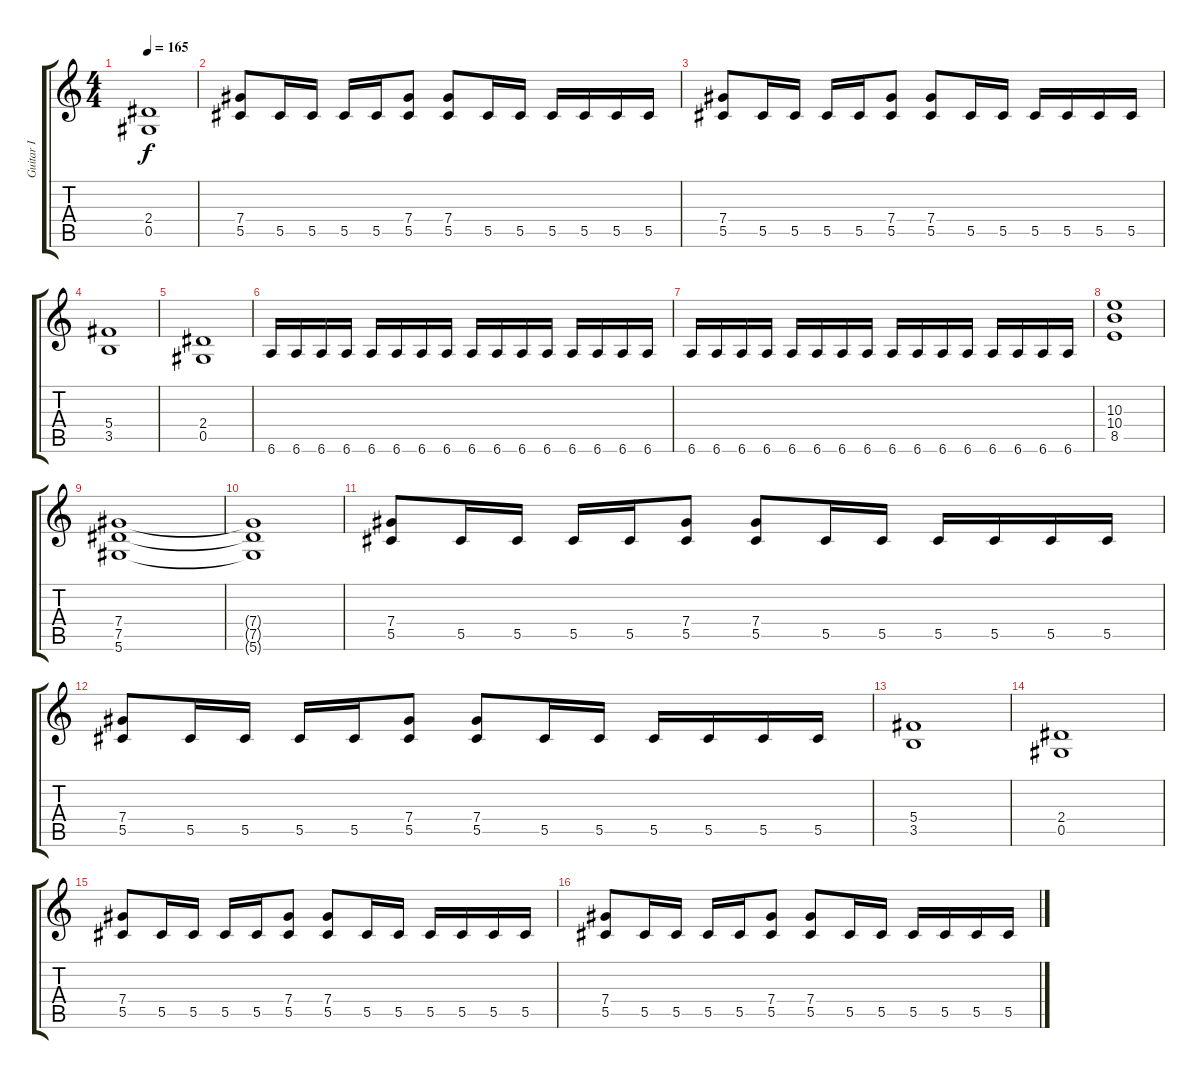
\track ("Guitar I" "Guitar I") {instrument overdrivenguitar}
\staff {score tabs}
\tuning (Eb4 Bb3 Gb3 Db3 Ab2 Eb2) {hide}
\ts (4 4)
\tempo 165
\clef g2
\ks c
(2.4 0.5).1{dy f} |
(7.4 5.5).8 5.5.16 5.5.16 5.5.16 5.5.16 (7.4 5.5).8 (7.4 5.5).8 5.5.16 5.5.16 5.5.16 5.5.16 5.5.16 5.5.16 |
(7.4 5.5).8 5.5.16 5.5.16 5.5.16 5.5.16 (7.4 5.5).8 (7.4 5.5).8 5.5.16 5.5.16 5.5.16 5.5.16 5.5.16 5.5.16 |
(5.4 3.5).1 |
(2.4 0.5).1 |
6.6.16 6.6.16 6.6.16 6.6.16 6.6.16 6.6.16 6.6.16 6.6.16 6.6.16 6.6.16 6.6.16 6.6.16 6.6.16 6.6.16 6.6.16 6.6.16 |
6.6.16{volume 16 balance 8} 6.6.16 6.6.16 6.6.16 6.6.16 6.6.16 6.6.16 6.6.16 6.6.16 6.6.16 6.6.16 6.6.16 6.6.16 6.6.16 6.6.16 6.6.16 |
(10.3 10.4 8.5).1 |
(7.4 7.5 5.6).1 |
(7.4{t} 7.5{t} 5.6{t}).1 |
(7.4 5.5).8 5.5.16 5.5.16 5.5.16 5.5.16 (7.4 5.5).8 (7.4 5.5).8 5.5.16 5.5.16 5.5.16 5.5.16 5.5.16 5.5.16 |
(7.4 5.5).8 5.5.16 5.5.16 5.5.16 5.5.16 (7.4 5.5).8 (7.4 5.5).8 5.5.16 5.5.16 5.5.16 5.5.16 5.5.16 5.5.16 |
(5.4 3.5).1 |
(2.4 0.5).1 |
(7.4 5.5).8 5.5.16 5.5.16 5.5.16 5.5.16 (7.4 5.5).8 (7.4 5.5).8 5.5.16 5.5.16 5.5.16 5.5.16 5.5.16 5.5.16 |
(7.4 5.5).8 5.5.16 5.5.16 5.5.16 5.5.16 (7.4 5.5).8 (7.4 5.5).8 5.5.16 5.5.16 5.5.16 5.5.16 5.5.16 5.5.16
